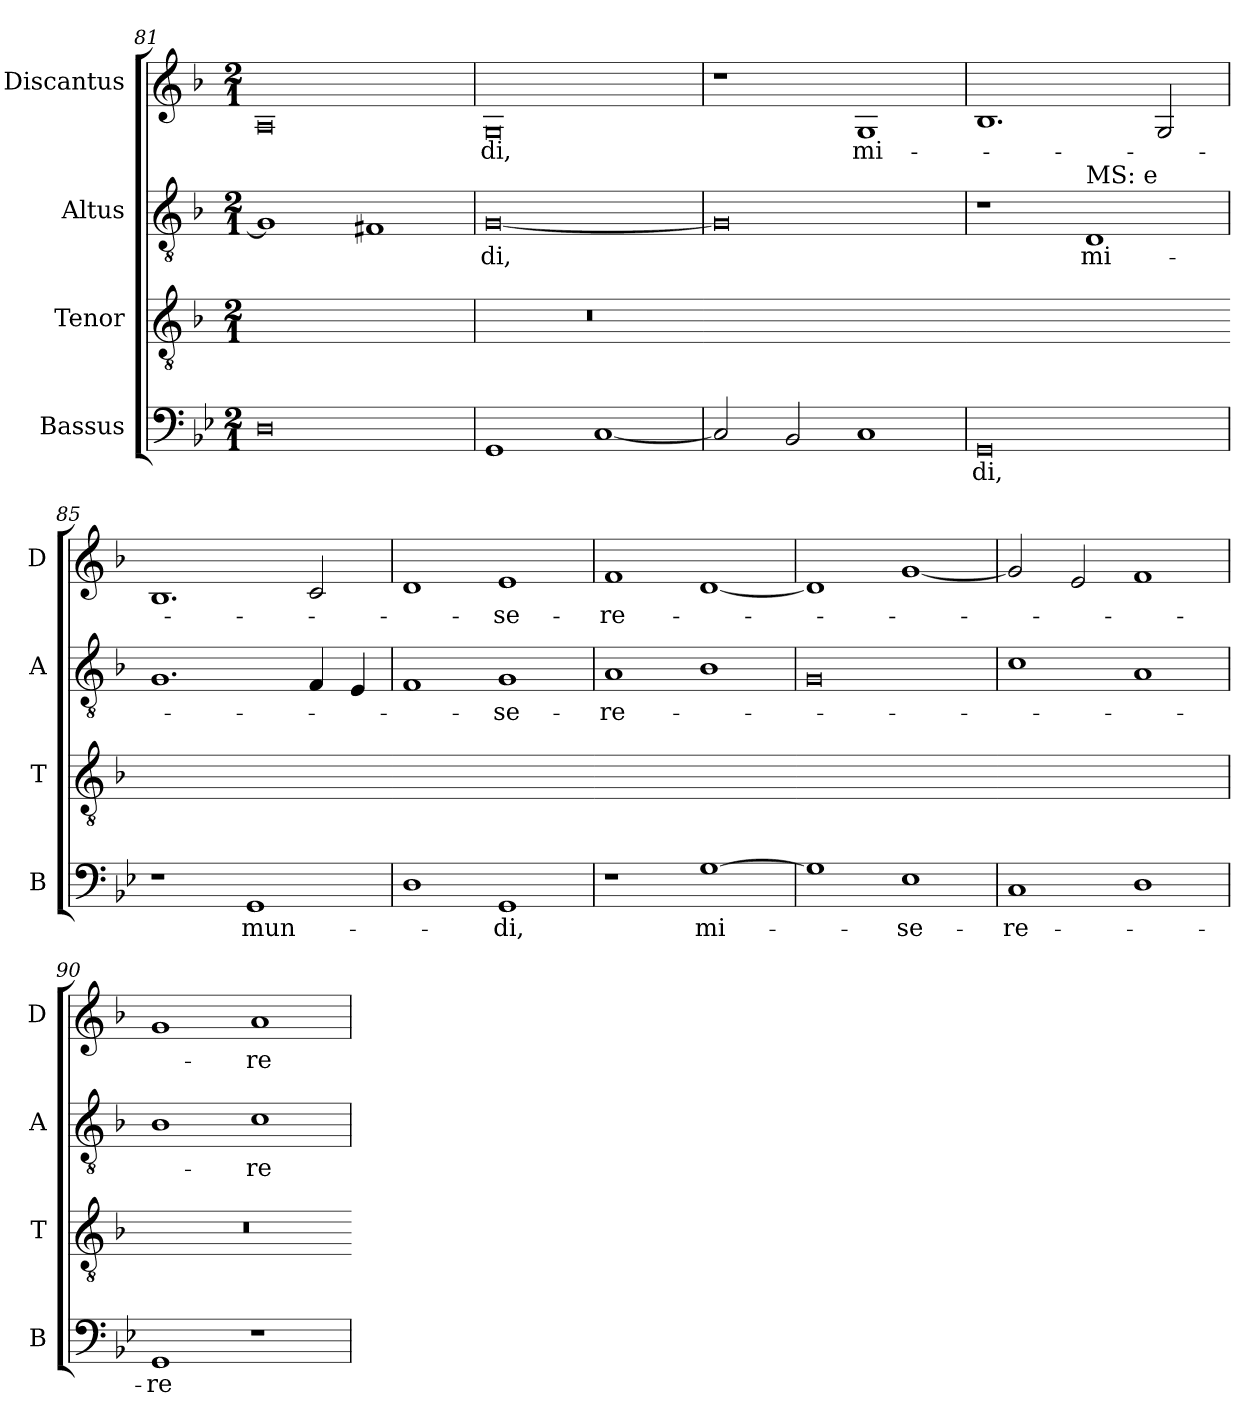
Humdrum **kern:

**kern	**text	**kern	**kern	**text	**kern	**text
*part4	*part4	*part3	*part2	*part2	*part1	*part1
*staff4	*staff4	*staff3	*staff2	*staff2	*staff1	*staff1
*I"Bassus	*	*I"Tenor	*I"Altus	*	*I"Discantus	*
*I'B	*	*I'T	*I'A	*	*I'D	*
*clefF4	*	*clefGv2	*clefGv2	*	*clefG2	*
*k[b-e-]	*	*k[b-]	*k[b-]	*	*k[b-]	*
*M2/1	*	*M2/1	*M2/1	*	*M2/1	*
=81	=81	=81	=81	=81	=81	=81
!	!	!LO:N:vis=4	!	!	!	!
0D	.	0ryy	1G]	.	0A	.
.	.	.	1F#X	.	.	.
=82	=82	=82	=82	=82	=82	=82
!	!	!LO:N:vis=4	!	!	!	!
1GG	.	0r	[0G	-di,	0G	-di,
[1C	.	.	.	.	.	.
=83	=83	=83-	=83	=83	=83	=83
!	!	!LO:N:vis=4	!	!	!	!
2C]	.	0ryy	0G]	.	1r	.
2BB-	.	.	.	.	.	.
1C	.	.	.	.	1G	mi-
=84	=84	=84-	=84	=84	=84	=84
!	!	!LO:N:vis=4	!	!	!	!
0GG	-di,	0ryy	1r	.	1.B-	.
!	!	!	!LO:TX:a:t=MS&colon; e	!	!	!
.	.	.	1D	mi-	.	.
.	.	.	.	.	2G	.
=85	=85	=85-	=85	=85	=85	=85
!	!	!LO:N:vis=4	!	!	!	!
1r	.	0ryy	1.G	.	1.B-	.
1GG	mun-	.	.	.	.	.
.	.	.	4F	.	2c	.
.	.	.	4E	.	.	.
=86	=86	=86-	=86	=86	=86	=86
!	!	!LO:N:vis=4	!	!	!	!
1D	.	0ryy	1F	.	1d	.
1GG	-di,	.	1G	-se-	1e	-se-
=87	=87	=87-	=87	=87	=87	=87
!	!	!LO:N:vis=4	!	!	!	!
1r	.	0ryy	1A	-re-	1f	-re-
[1G	mi-	.	1B-	.	[1d	.
=88	=88	=88-	=88	=88	=88	=88
!	!	!LO:N:vis=4	!	!	!	!
1G]	.	0ryy	0G	.	1d]	.
1E-	-se-	.	.	.	[1g	.
=89	=89	=89-	=89	=89	=89	=89
!	!	!LO:N:vis=4	!	!	!	!
1C	-re-	0ryy	1c	.	2g]	.
.	.	.	.	.	2e	.
1D	.	.	1A	.	1f	.
=90	=90	=90	=90	=90	=90	=90
!	!	!LO:N:vis=4	!	!	!	!
1GG	-re	0r	1B-	.	1g	.
1r	.	.	1c	-re	1a	-re
=	=	=-	=	=	=	=
*-	*-	*-	*-	*-	*-	*-
